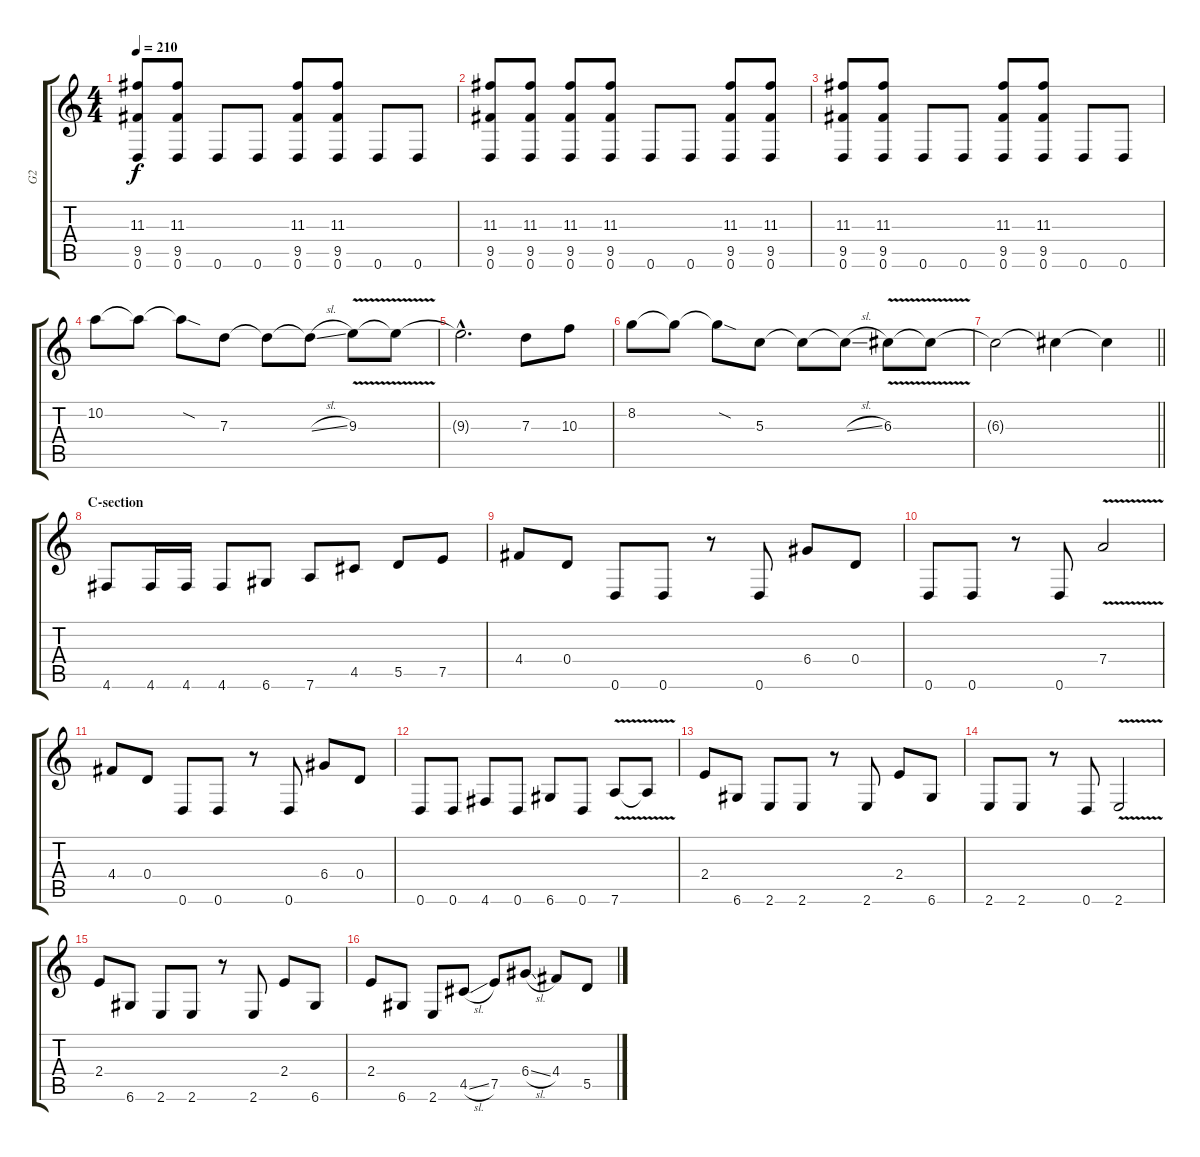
\track ("G2" "G2") {instrument distortionguitar}
\staff {score tabs}
\tuning (E4 B3 G3 D3 A2 D2) {hide}
\ts (4 4)
\tempo 210
\clef g2
\ks c
(11.3 9.5 0.6).8{dy f} (11.3 9.5 0.6).8 0.6.8 0.6.8 (11.3 9.5 0.6).8 (11.3 9.5 0.6).8 0.6.8 0.6.8 |
(11.3 9.5 0.6).8 (11.3 9.5 0.6).8 (11.3 9.5 0.6).8 (11.3 9.5 0.6).8 0.6.8 0.6.8 (11.3 9.5 0.6).8 (11.3 9.5 0.6).8 |
(11.3 9.5 0.6).8 (11.3 9.5 0.6).8 0.6.8 0.6.8 (11.3 9.5 0.6).8 (11.3 9.5 0.6).8 0.6.8 0.6.8 |
10.2.8 10.2{t}.8 10.2{sod t}.8 7.3.8 7.3{t}.8 7.3{sl t}.8 9.3{v}.8 9.3{t}.8 |
9.3{hac t}.2{d} 7.3.8 10.3.8 |
8.2.8 8.2{t}.8 8.2{sod t}.8 5.3.8 5.3{t}.8 5.3{sl t}.8 6.3{v}.8 6.3{t}.8 |
\barLineRight lightlight
6.3{t}.2 6.3{t}.4 6.3{t}.4 |
\section ("" "C-section")
4.6.8 4.6.16 4.6.16 4.6.8 6.6.8 7.6.8 4.5.8 5.5.8 7.5.8 |
4.4.8 0.4.8 0.6.8 0.6.8 r.8 0.6.8 6.4.8 0.4.8 |
0.6.8 0.6.8 r.8 0.6.8 7.4{v}.2 |
4.4.8 0.4.8 0.6.8 0.6.8 r.8 0.6.8 6.4.8 0.4.8 |
0.6.8 0.6.8 4.6.8 0.6.8 6.6.8 0.6.8 7.6{v}.8 7.6{t}.8 |
2.4.8 6.6.8 2.6.8 2.6.8 r.8 2.6.8 2.4.8 6.6.8 |
2.6.8 2.6.8 r.8 0.6.8 2.6{v}.2 |
2.4.8 6.6.8 2.6.8 2.6.8 r.8 2.6.8 2.4.8 6.6.8 |
2.4.8 6.6.8 2.6.8 4.5{sl}.8 7.5.8 6.4{sl}.8 4.4.8 5.5.8
